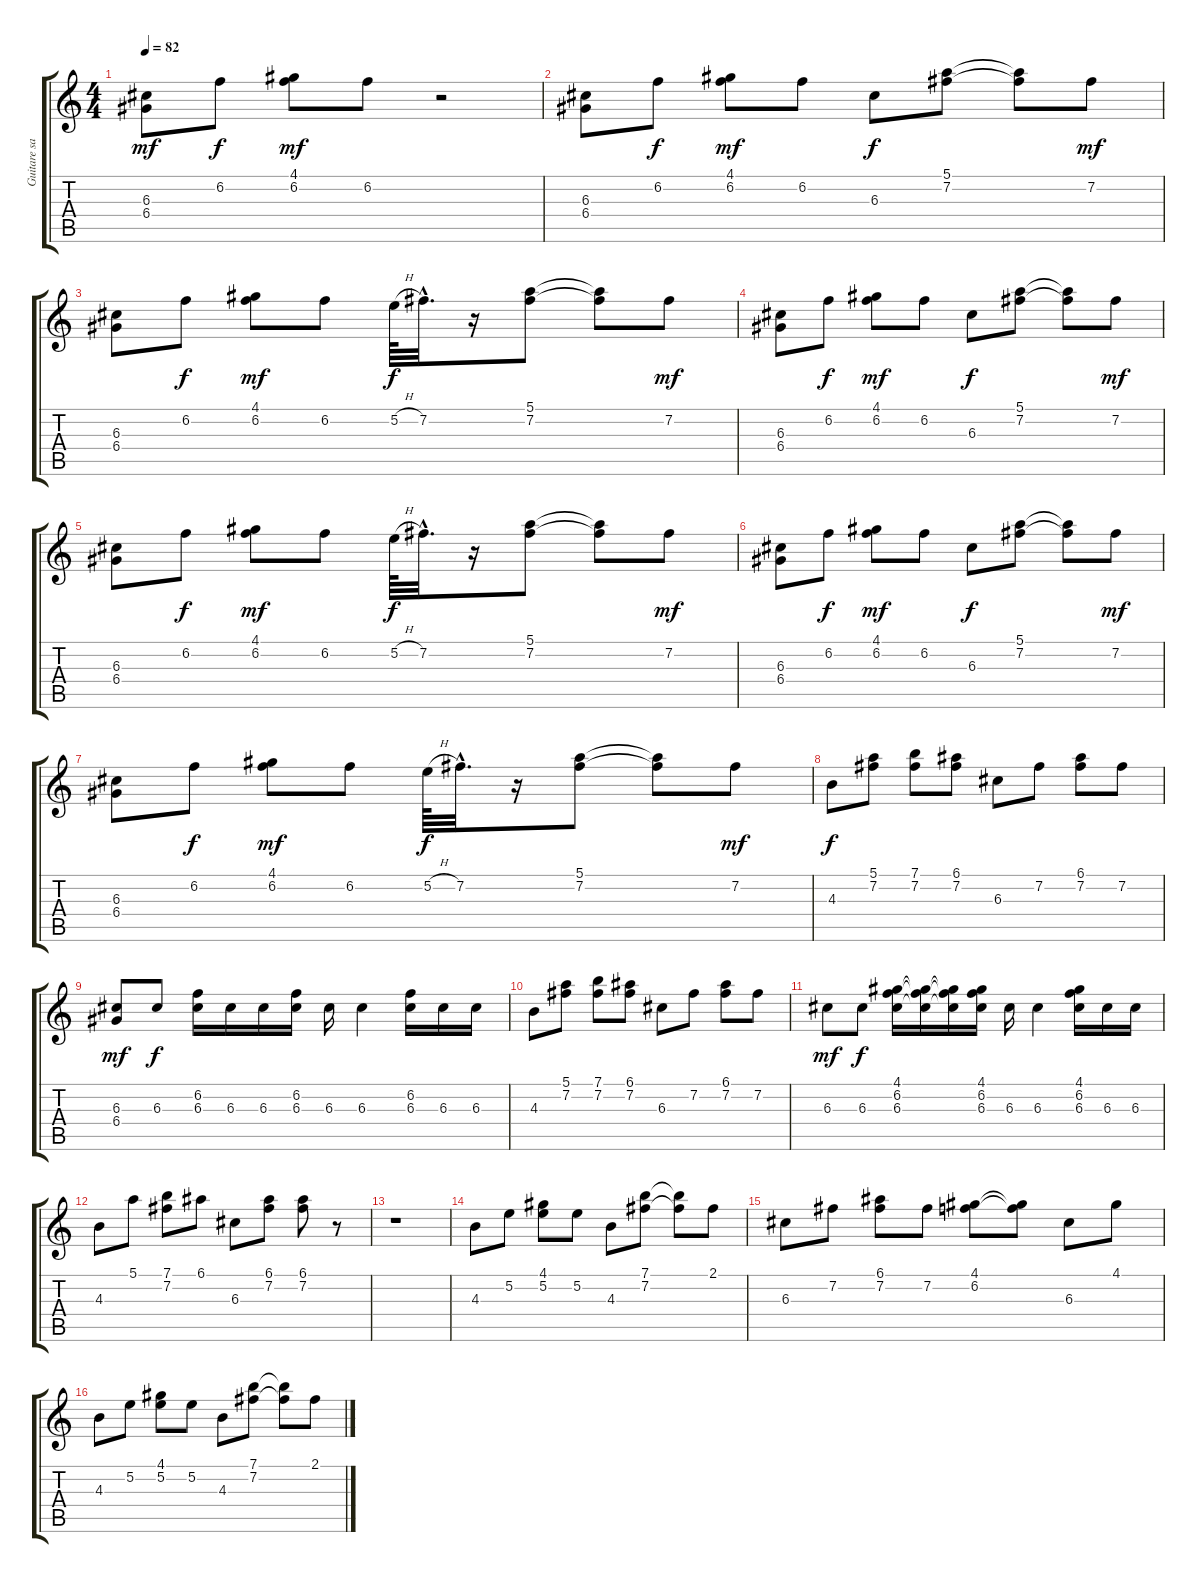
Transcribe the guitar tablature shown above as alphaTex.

\track ("Guitare saturée" "Guitare sa") {instrument distortionguitar}
\staff {score tabs}
\tuning (E4 B3 G3 D3 A2 E2) {hide}
\ts (4 4)
\tempo 82
\clef g2
\ks c
(6.3 6.4).8{dy mf} 6.2.8{dy f} (4.1 6.2).8{dy mf} 6.2.8 r.2 |
(6.3 6.4).8 6.2.8{dy f} (4.1 6.2).8{dy mf} 6.2.8 6.3.8{dy f} (5.1 7.2).8 (5.1{t} 7.2{t}).8 7.2.8{dy mf} |
(6.3 6.4).8 6.2.8{dy f} (4.1 6.2).8{dy mf} 6.2.8 5.2{h}.64{dy f} 7.2{hac}.32{d} r.16 (5.1 7.2).8 (5.1{t} 7.2{t}).8 7.2.8{dy mf} |
(6.3 6.4).8 6.2.8{dy f} (4.1 6.2).8{dy mf} 6.2.8 6.3.8{dy f} (5.1 7.2).8 (5.1{t} 7.2{t}).8 7.2.8{dy mf} |
(6.3 6.4).8 6.2.8{dy f} (4.1 6.2).8{dy mf} 6.2.8 5.2{h}.64{dy f} 7.2{hac}.32{d} r.16 (5.1 7.2).8 (5.1{t} 7.2{t}).8 7.2.8{dy mf} |
(6.3 6.4).8 6.2.8{dy f} (4.1 6.2).8{dy mf} 6.2.8 6.3.8{dy f} (5.1 7.2).8 (5.1{t} 7.2{t}).8 7.2.8{dy mf} |
(6.3 6.4).8 6.2.8{dy f} (4.1 6.2).8{dy mf} 6.2.8 5.2{h}.64{dy f} 7.2{hac}.32{d} r.16 (5.1 7.2).8 (5.1{t} 7.2{t}).8 7.2.8{dy mf} |
4.3.8{dy f} (5.1 7.2).8 (7.1 7.2).8 (6.1 7.2).8 6.3.8 7.2.8 (6.1 7.2).8 7.2.8 |
(6.3 6.4).8{dy mf} 6.3.8{dy f} (6.2 6.3).16 6.3.16 6.3.16 (6.2 6.3).16 6.3.16 6.3.4 (6.2 6.3).16 6.3.16 6.3.16 |
4.3.8 (5.1 7.2).8 (7.1 7.2).8 (6.1 7.2).8 6.3.8 7.2.8 (6.1 7.2).8 7.2.8 |
6.3.8{dy mf} 6.3.8{dy f} (4.1 6.2 6.3).16 (4.1{t} 6.2{t} 6.3{t}).16 (4.1{t} 6.2{t} 6.3{t}).16 (4.1 6.2 6.3).16 6.3.16 6.3.4 (4.1 6.2 6.3).16 6.3.16 6.3.16 |
4.3.8 5.1.8 (7.1 7.2).8 6.1.8 6.3.8 (6.1 7.2).8 (6.1 7.2).8 r.8 |
r.1 |
4.3.8 5.2.8 (4.1 5.2).8 5.2.8 4.3.8 (7.1 7.2).8 (7.1{t} 7.2{t}).8 2.1.8 |
6.3.8 7.2.8 (6.1 7.2).8 7.2.8 (4.1 6.2).8 (4.1{t} 6.2{t}).8 6.3.8 4.1.8 |
4.3.8 5.2.8 (4.1 5.2).8 5.2.8 4.3.8 (7.1 7.2).8 (7.1{t} 7.2{t}).8 2.1.8
